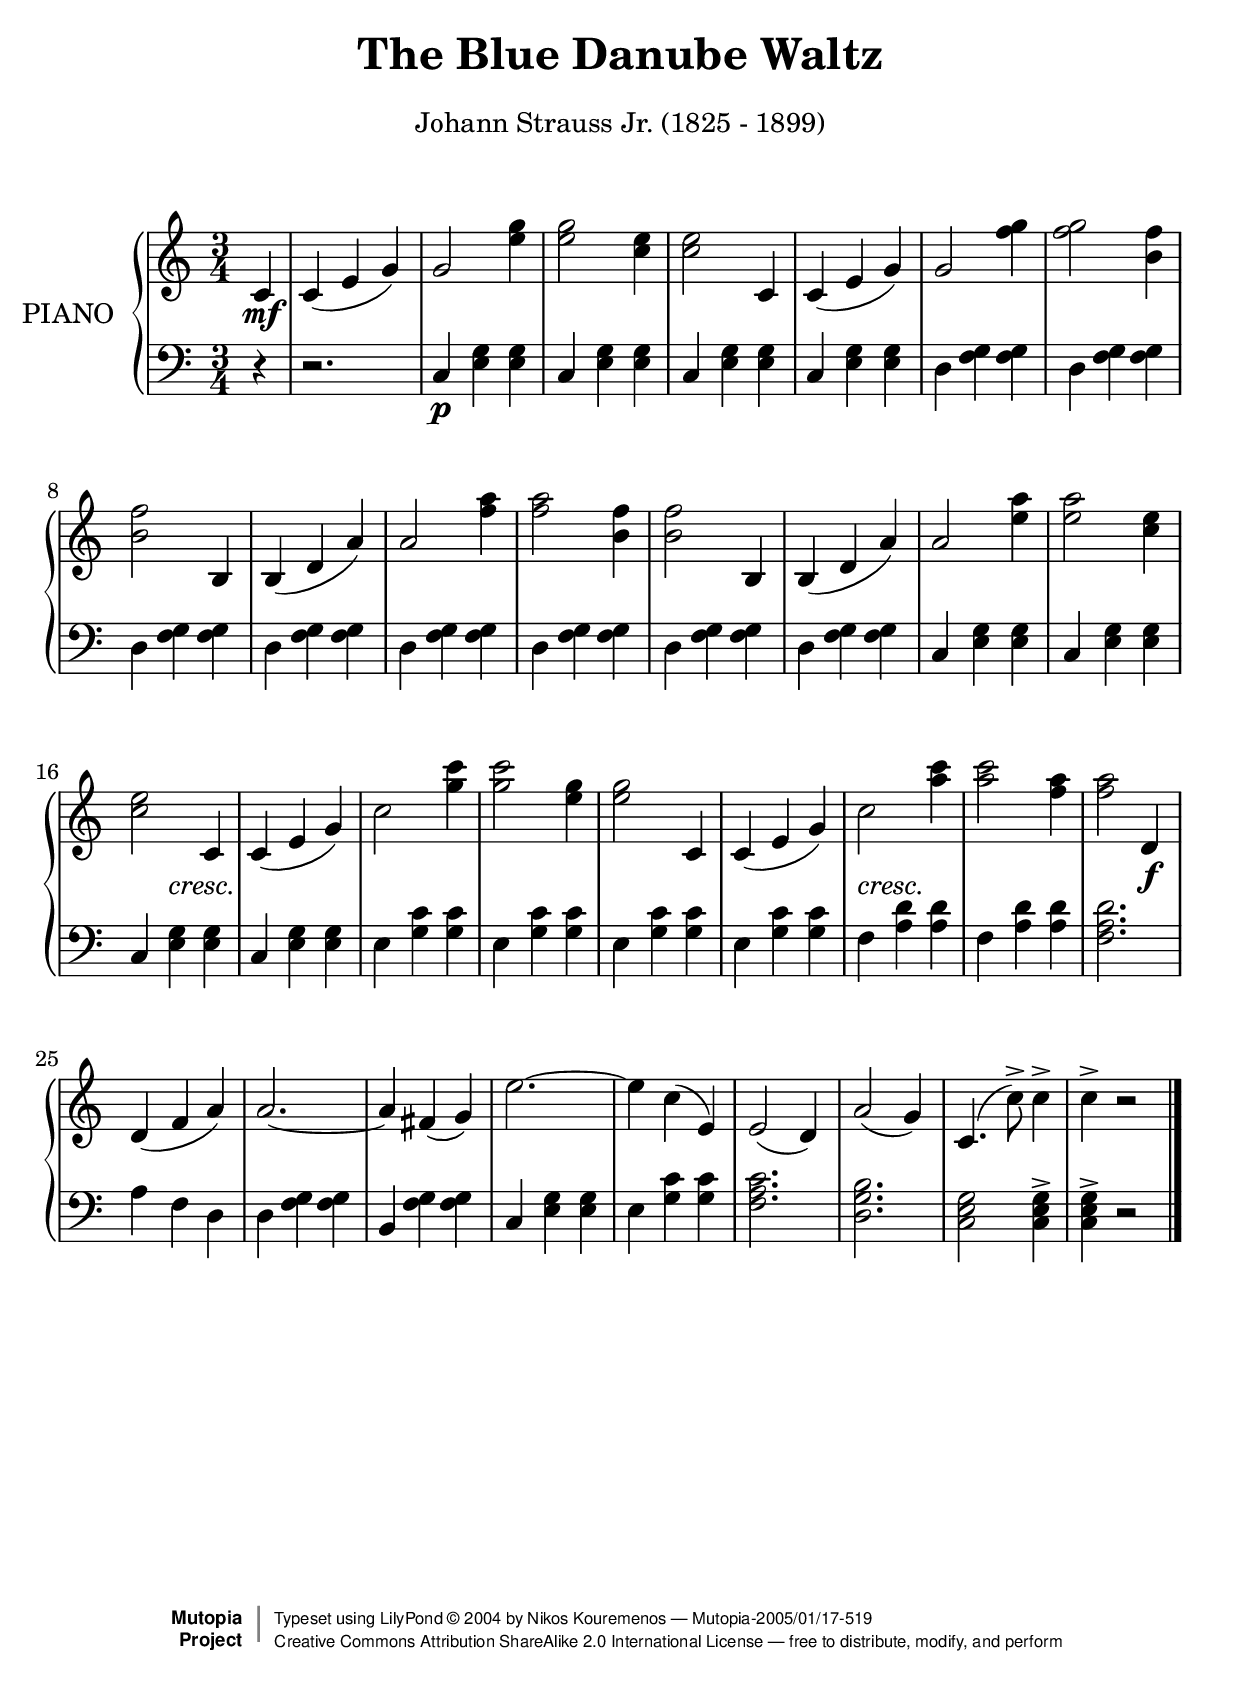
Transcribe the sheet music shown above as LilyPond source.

\version "2.18.0"

% The Blue Danube Waltz
% Johann Strauss Jr.
%
% typeset by Nikos Kouremenos <kourem AT gmail DOT com>
% source by Christian Mondrup Four Hand Piano reduction (Werner Icking Music Archive)
% also transposed to C major and some other changes. The main theme only (one page)
% so beginners will love me :)
% the 4hand full original can be downloaded from
% http://icking-music-archive.org/ByComposer/J.Strauss.html
%
% This file was last updated on 2014-3-22, previously 2005-1-12
%
% This music is part of the Mutopia project (http://www.MutopiaProject.org/).
% Copyright (c) The Mutopia Project and Nikos Kouremenos, 2005.
%
% This work is licensed under the Creative Commons Attribution-ShareAlike License 2.0.
% To view a copy of that license visit
% http://creativecommons.org/licenses/by-sa/2.0/ or send a letter to Creative Commons,
% 559 Nathan Abbott Way, Stanford, California 94305, USA.
%

%%
%% MUSIC
%%

\header {
  title = "The Blue Danube Waltz"
  composer = \markup { \fill-line { \pad-to-box #'(0 . 0) #'(0 . 5) { "Johann Strauss Jr. (1825 - 1899)" }}}

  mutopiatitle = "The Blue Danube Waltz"
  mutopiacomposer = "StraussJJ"
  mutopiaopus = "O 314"
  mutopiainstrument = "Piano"
  date = "1867"
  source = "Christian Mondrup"
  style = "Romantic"
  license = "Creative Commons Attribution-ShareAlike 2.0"
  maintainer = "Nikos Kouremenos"
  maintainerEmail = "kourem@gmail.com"
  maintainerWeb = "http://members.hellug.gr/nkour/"
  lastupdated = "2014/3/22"
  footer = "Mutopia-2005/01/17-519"
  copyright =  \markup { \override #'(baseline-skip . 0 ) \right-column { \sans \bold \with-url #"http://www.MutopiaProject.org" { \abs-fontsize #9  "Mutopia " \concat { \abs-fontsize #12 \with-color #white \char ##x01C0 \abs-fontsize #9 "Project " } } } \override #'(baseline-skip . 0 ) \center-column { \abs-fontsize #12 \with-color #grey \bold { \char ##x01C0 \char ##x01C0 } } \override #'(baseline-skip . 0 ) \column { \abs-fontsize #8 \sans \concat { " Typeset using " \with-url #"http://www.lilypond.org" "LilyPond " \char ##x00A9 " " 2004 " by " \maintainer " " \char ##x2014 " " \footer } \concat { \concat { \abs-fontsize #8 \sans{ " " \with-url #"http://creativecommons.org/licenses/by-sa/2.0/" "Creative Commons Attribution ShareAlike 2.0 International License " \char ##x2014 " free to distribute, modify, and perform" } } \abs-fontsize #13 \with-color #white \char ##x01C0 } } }
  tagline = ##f
}

\paper {
  top-markup-spacing #'padding = #6
  markup-system-spacing #'padding = #6
  system-system-spacing #'padding = #6
}

middleDynamics = {
  % the first piano is set in soprano even though centered
  % other dynamics that are not centered will be found in their voices
  \time 3/4
  \partial 4

  % bar 1
  s1*0 \mf s4

  % bar 2 - 16
  s2.*15

  % bar 17
  s4 s4_\markup { "cresc." } s4 |

  % bar 18 - 22
  s2.*5

  % bar 23
  s4_\markup { "cresc." } s2 |

  % bar 24
  s2.

  % bar 25
  s2 s4.\f
}

upper =  {
  \relative c' {
    \context Voice = "upper" {
      \clef treble
      \time 3/4
      \key c \major

      % bar 1
      \partial 4
      \stemUp
      c4

      % bar 2
      \slurDown
      c( e g)

      % bar 3
      \stemNeutral
      g2 <e' g>4

      % bar 4
      <e g>2
      <c e>4

      % bar 5
      <c e>2
      c,4

      % bar 6
      c( e g)

      % bar 7
      g2 <f' g>4

      % bar 8
      <f g>2
      <b, f'>4

      % bar 9
      <b f'>2
      b,4

      % bar 10
      b( d a')

      % bar 11
      a2
      <f' a>4

      % bar 12
      <f a>2
      <b, f'>4

      % bar 13
      <b f'>2
      b,4

      % bar 14
      b( d a')

      % bar 15
      a2
      <e' a>4

      % bar 16
      <e a>2
      <c e>4

      % bar 17
      <c e>2
      c,4

      % bar 18
      c( e g)

      % bar 19
      c2
      <g' c>4

      % bar 20
      <g c>2
      <e g>4

      % bar 21
      <e g>2
      c,4

      % bar 22
      c( e g)

      % bar 23
      c2
      <a' c>4

      % bar 24
      <a c>2
      <f a>4

      % bar 25
      <f a>2
      d,4

      % bar 26
      d( f a)

      % bar 27
      a2.~

      % bar 28
      a4
      fis( g)

      % bar 29
      e'2. ~

      % bar 30
      e4
      \stemDown \slurUp
      c( \stemUp e,)
      \stemNeutral
      \slurNeutral

      % bar 31
      e2( d4)

      % bar 32
      a'2( g4)

      % bar 33
      c,4.( c'8->) c4->

      % bar 34 (finish)
      c4-> r2 \bar "|."
    }
  }
}

lower =  {
  \relative c {
    \context Voice = "lower" {
      \clef bass
      \time 3/4
      \key c \major
      \partial 4

      r4
      r2.

      % bar 3 - 6
      c4 \p <e g> <e g>

      c <e g> <e g>
      c <e g> <e g>
      c <e g> <e g>

      % bar 7 - 14
      d <f g> <f g>
      d <f g> <f g>
      d <f g> <f g>
      d <f g> <f g>
      d <f g> <f g>
      d <f g> <f g>
      d <f g> <f g>
      d <f g> <f g>

      % bar 15 - 18
      c <e g> <e g>
      c <e g> <e g>
      c <e g> <e g>
      c <e g> <e g>

      % bar 19 - 22
      e <g c> <g c>
      e <g c> <g c>
      e <g c> <g c>
      e <g c> <g c>

      % bar 23 - 24
      f <a d> <a d>
      f <a d> <a d>

      % bar 25
      <f a d>2.

      % bar 26
      a4 f d

      % bar 27
      d <f g> <f g>

      % bar 28
      b, <f' g> <f g>

      % bar 29
      c <e g> <e g>

      % bar 30
      e <g c> <g c>

      % bar 31
      <f a c>2.

      % bar 32
      <d g b>2.

      % bar 33
      <c e g>2
      <c e g-> >4

      % bar 34 (finish)
      <c e g-> >
      r2
    }
  }
}

#(set-global-staff-size 24)

\score {
  \context PianoStaff <<
    \accidentalStyle piano-cautionary
    \set PianoStaff.instrumentName = "PIANO  "
    \context Staff = "up" {
      \upper
    }
    \context Dynamics=dynamics \middleDynamics
    \context Staff = "down" {
      \lower
    }
  >>

  \layout {  }
  \midi {
    \tempo 4 = 150
    \context {
      \type "Performer_group"
      \name Dynamics
      \consists "Dynamic_performer"
    }
    \context {
      \PianoStaff
      \accepts Dynamics
    }
  }
}
